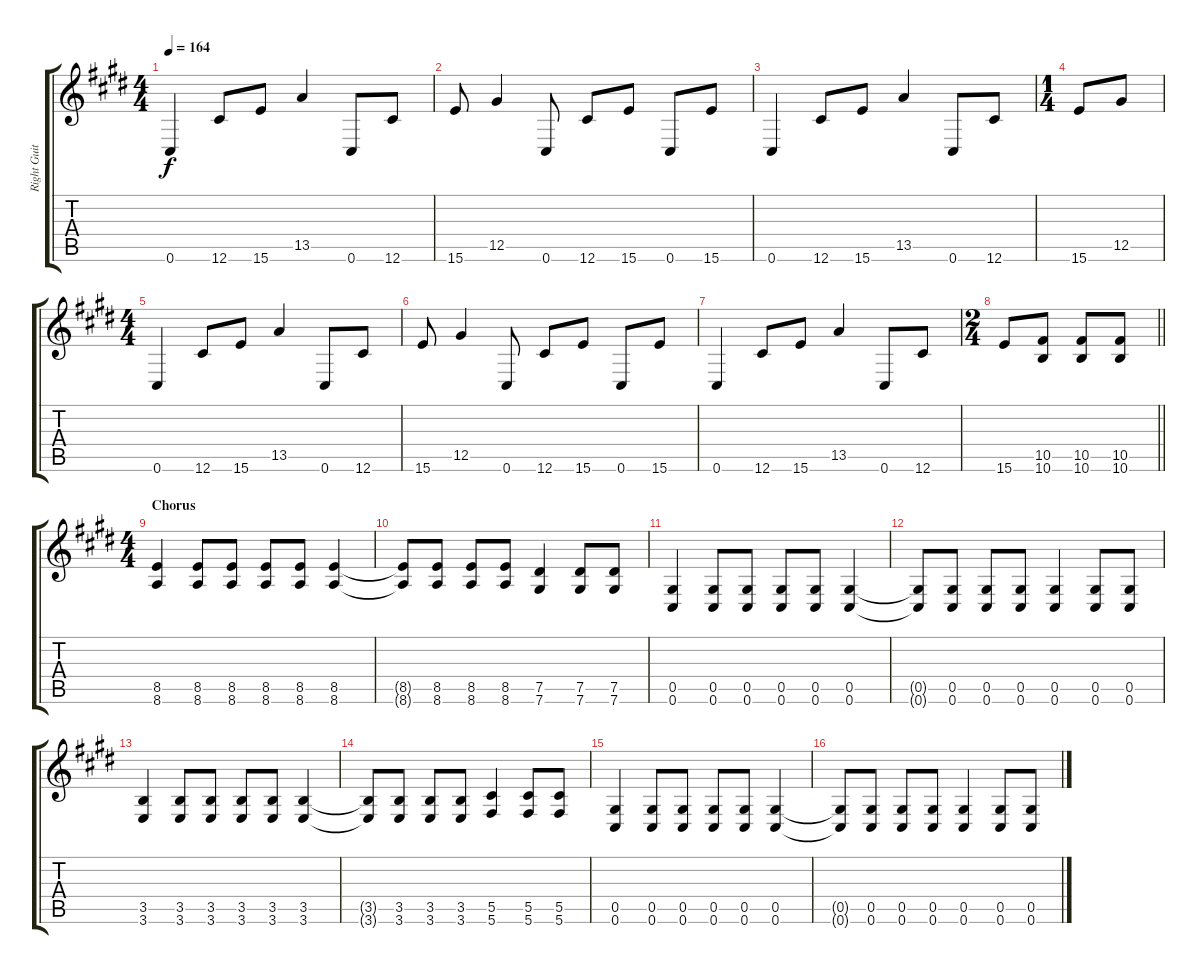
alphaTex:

\track ("Right Guitar" "Right Guit") {instrument distortionguitar}
\staff {score tabs}
\tuning (Eb4 Bb3 Gb3 Db3 Ab2 Db2) {hide}
\ts (4 4)
\tempo 164
\clef g2
\ks e
0.6.4{dy f} 12.6.8 15.6.8 13.5.4 0.6.8 12.6.8 |
15.6.8 12.5.4 0.6.8 12.6.8 15.6.8 0.6.8 15.6.8 |
0.6.4 12.6.8 15.6.8 13.5.4 0.6.8 12.6.8 |
\ts (1 4)
15.6.8 12.5.8 |
\ts (4 4)
0.6.4 12.6.8 15.6.8 13.5.4 0.6.8 12.6.8 |
15.6.8 12.5.4 0.6.8 12.6.8 15.6.8 0.6.8 15.6.8 |
0.6.4 12.6.8 15.6.8 13.5.4 0.6.8 12.6.8 |
\ts (2 4)
\barLineRight lightlight
15.6.8 (10.5 10.6).8 (10.5 10.6).8 (10.5 10.6).8 |
\ts (4 4)
\section ("" "Chorus")
(8.5 8.6).4 (8.5 8.6).8 (8.5 8.6).8 (8.5 8.6).8 (8.5 8.6).8 (8.5 8.6).4 |
(8.5{t} 8.6{t}).8 (8.5 8.6).8 (8.5 8.6).8 (8.5 8.6).8 (7.5 7.6).4 (7.5 7.6).8 (7.5 7.6).8 |
(0.5 0.6).4 (0.5 0.6).8 (0.5 0.6).8 (0.5 0.6).8 (0.5 0.6).8 (0.5 0.6).4 |
(0.5{t} 0.6{t}).8 (0.5 0.6).8 (0.5 0.6).8 (0.5 0.6).8 (0.5 0.6).4 (0.5 0.6).8 (0.5 0.6).8 |
(3.5 3.6).4 (3.5 3.6).8 (3.5 3.6).8 (3.5 3.6).8 (3.5 3.6).8 (3.5 3.6).4 |
(3.5{t} 3.6{t}).8 (3.5 3.6).8 (3.5 3.6).8 (3.5 3.6).8 (5.5 5.6).4 (5.5 5.6).8 (5.5 5.6).8 |
(0.5 0.6).4 (0.5 0.6).8 (0.5 0.6).8 (0.5 0.6).8 (0.5 0.6).8 (0.5 0.6).4 |
(0.5{t} 0.6{t}).8 (0.5 0.6).8 (0.5 0.6).8 (0.5 0.6).8 (0.5 0.6).4 (0.5 0.6).8 (0.5 0.6).8
